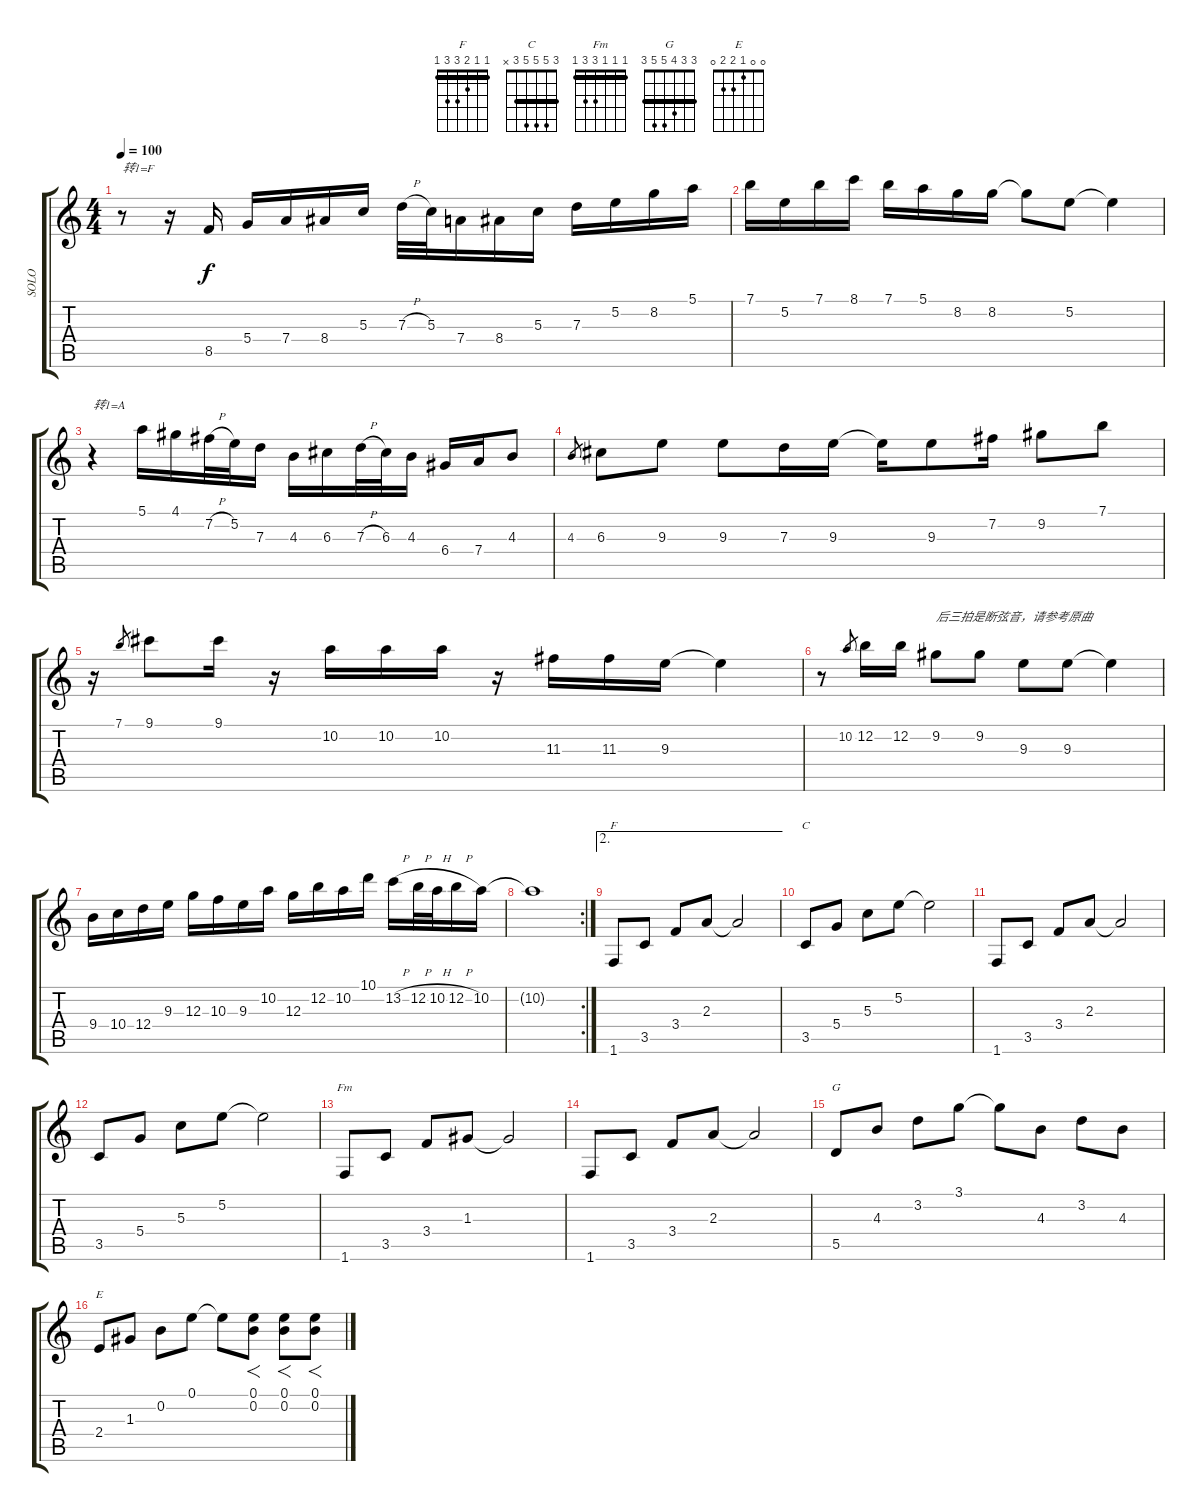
\track ("SOLO" "SOLO") {instrument acousticguitarnylon}
\staff {score tabs}
\tuning (E4 B3 G3 D3 A2 E2) {hide}
\chord ("F" 1 1 2 3 3 1) {barre 1}
\chord ("C" 3 5 5 5 3 x) {barre 3}
\chord ("Fm" 1 1 1 3 3 1) {barre 1}
\chord ("G" 3 3 4 5 5 3) {barre 3}
\chord ("E" 0 0 1 2 2 0)
\ts (4 4)
\tempo 100
\clef g2
\ks c
r.8{txt "转1=F" dy f} r.16 8.5.16 5.4.16 7.4.16 8.4.16 5.3.16 7.3{h}.32 5.3.32 7.4.16 8.4.16 5.3.16 7.3.16 5.2.16 8.2.16 5.1.16 |
7.1.16 5.2.16 7.1.16 8.1.16 7.1.16 5.1.16 8.2.16 8.2.16 8.2{t}.8 5.2.8 5.2{t}.4 |
r.4{txt "转1=A"} 5.1.16 4.1.16 7.2{h}.32 5.2.32 7.3.16 4.3.16 6.3.16 7.3{h}.32 6.3.32 4.3.16 6.4.16 7.4.16 4.3.8 |
4.3.8{gr} 6.3.8 9.3.8 9.3.8 7.3.16 9.3.16 9.3{t}.16 9.3.8 7.2.16 9.2.8 7.1.8 |
r.16 7.1.8{gr} 9.1.8 9.1.16 r.16 10.2.16 10.2.16 10.2.16 r.16 11.3.16 11.3.16 9.3.16 9.3{t}.4 |
r.8 10.2.8{gr} 12.2.16 12.2.16 9.2.8{txt "后三拍是断弦音，请参考原曲"} 9.2.8 9.3.8 9.3.8 9.3{t}.4 |
9.4.16 10.4.16 12.4.16 9.3.16 12.3.16 10.3.16 9.3.16 10.2.16 12.3.16 12.2.16 10.2.16 10.1.16 13.2{h}.16 12.2{h}.32 10.2{h}.32 12.2{h}.16 10.2.16 |
\rc 2
10.2{t}.1 |
\ae 2
1.6.8{ch "F"} 3.5.8 3.4.8 2.3.8 2.3{t}.2 |
3.5.8{ch "C"} 5.4.8 5.3.8 5.2.8 5.2{t}.2 |
1.6.8 3.5.8 3.4.8 2.3.8 2.3{t}.2 |
3.5.8 5.4.8 5.3.8 5.2.8 5.2{t}.2 |
1.6.8{ch "Fm"} 3.5.8 3.4.8 1.3.8 1.3{t}.2 |
1.6.8 3.5.8 3.4.8 2.3.8 2.3{t}.2 |
5.5.8{ch "G"} 4.3.8 3.2.8 3.1.8 3.1{t}.8 4.3.8 3.2.8 4.3.8 |
2.4.8{ch "E"} 1.3.8 0.2.8 0.1.8 0.1{t}.8 (0.1 0.2).8{f} (0.1 0.2).8{f} (0.1 0.2).8{f}
